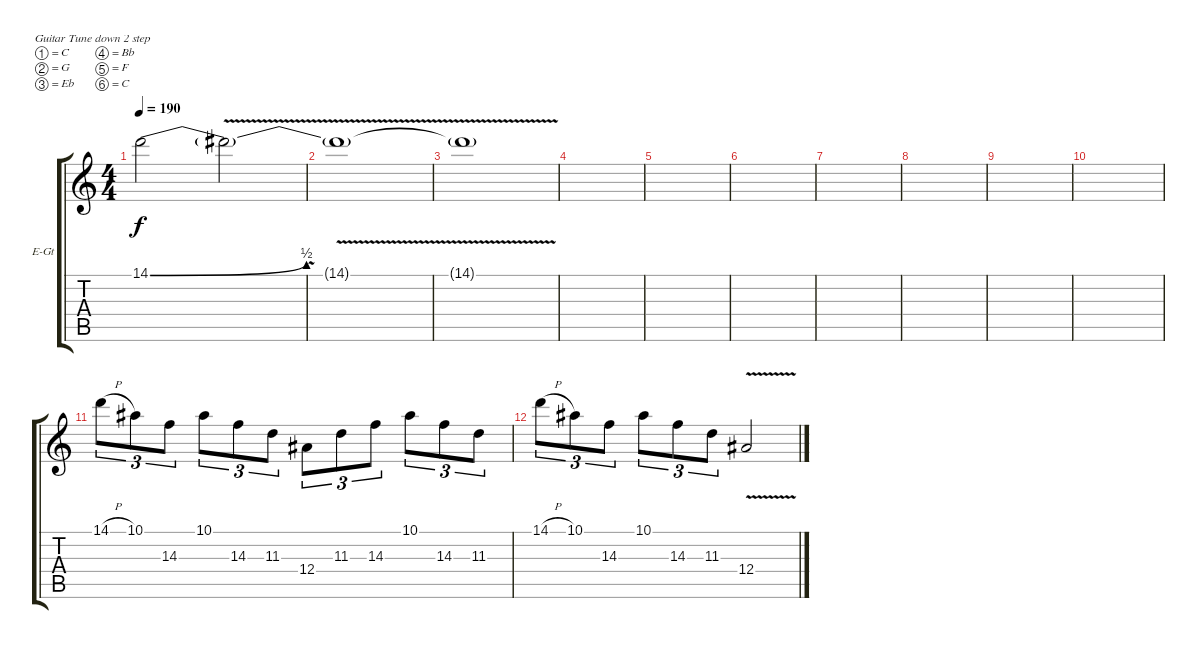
\bracketExtendMode groupsimilarinstruments
\firstSystemTrackNameOrientation horizontal
\otherSystemsTrackNameOrientation horizontal
\track ("Electric Guitar" "E-Gt") {instrument distortionguitar}
\staff {score tabs}
\tuning (C4 G3 Eb3 Bb2 F2 C2)
\ts (4 4)
\tempo 190
\clef g2
\scale
0.333333
\ks c
14.1{be (bend 0 0 15 2)}.2{dy f} 14.1{v t}.2 |
\scale
0.333333 14.1{v t}.1 |
14.1{v t}.1 |
|
|
|
|
|
|
|
14.1{h}.8{tu (3 2)} 10.1.8{tu (3 2)} 14.3.8{tu (3 2)} 10.1.8{tu (3 2)} 14.3.8{tu (3 2)} 11.3.8{tu (3 2)} 12.4.8{tu (3 2)} 11.3.8{tu (3 2)} 14.3.8{tu (3 2)} 10.1.8{tu (3 2)} 14.3.8{tu (3 2)} 11.3.8{tu (3 2)} |
14.1{h}.8{tu (3 2)} 10.1.8{tu (3 2)} 14.3.8{tu (3 2)} 10.1.8{tu (3 2)} 14.3.8{tu (3 2)} 11.3.8{tu (3 2)} 12.4{v}.2
